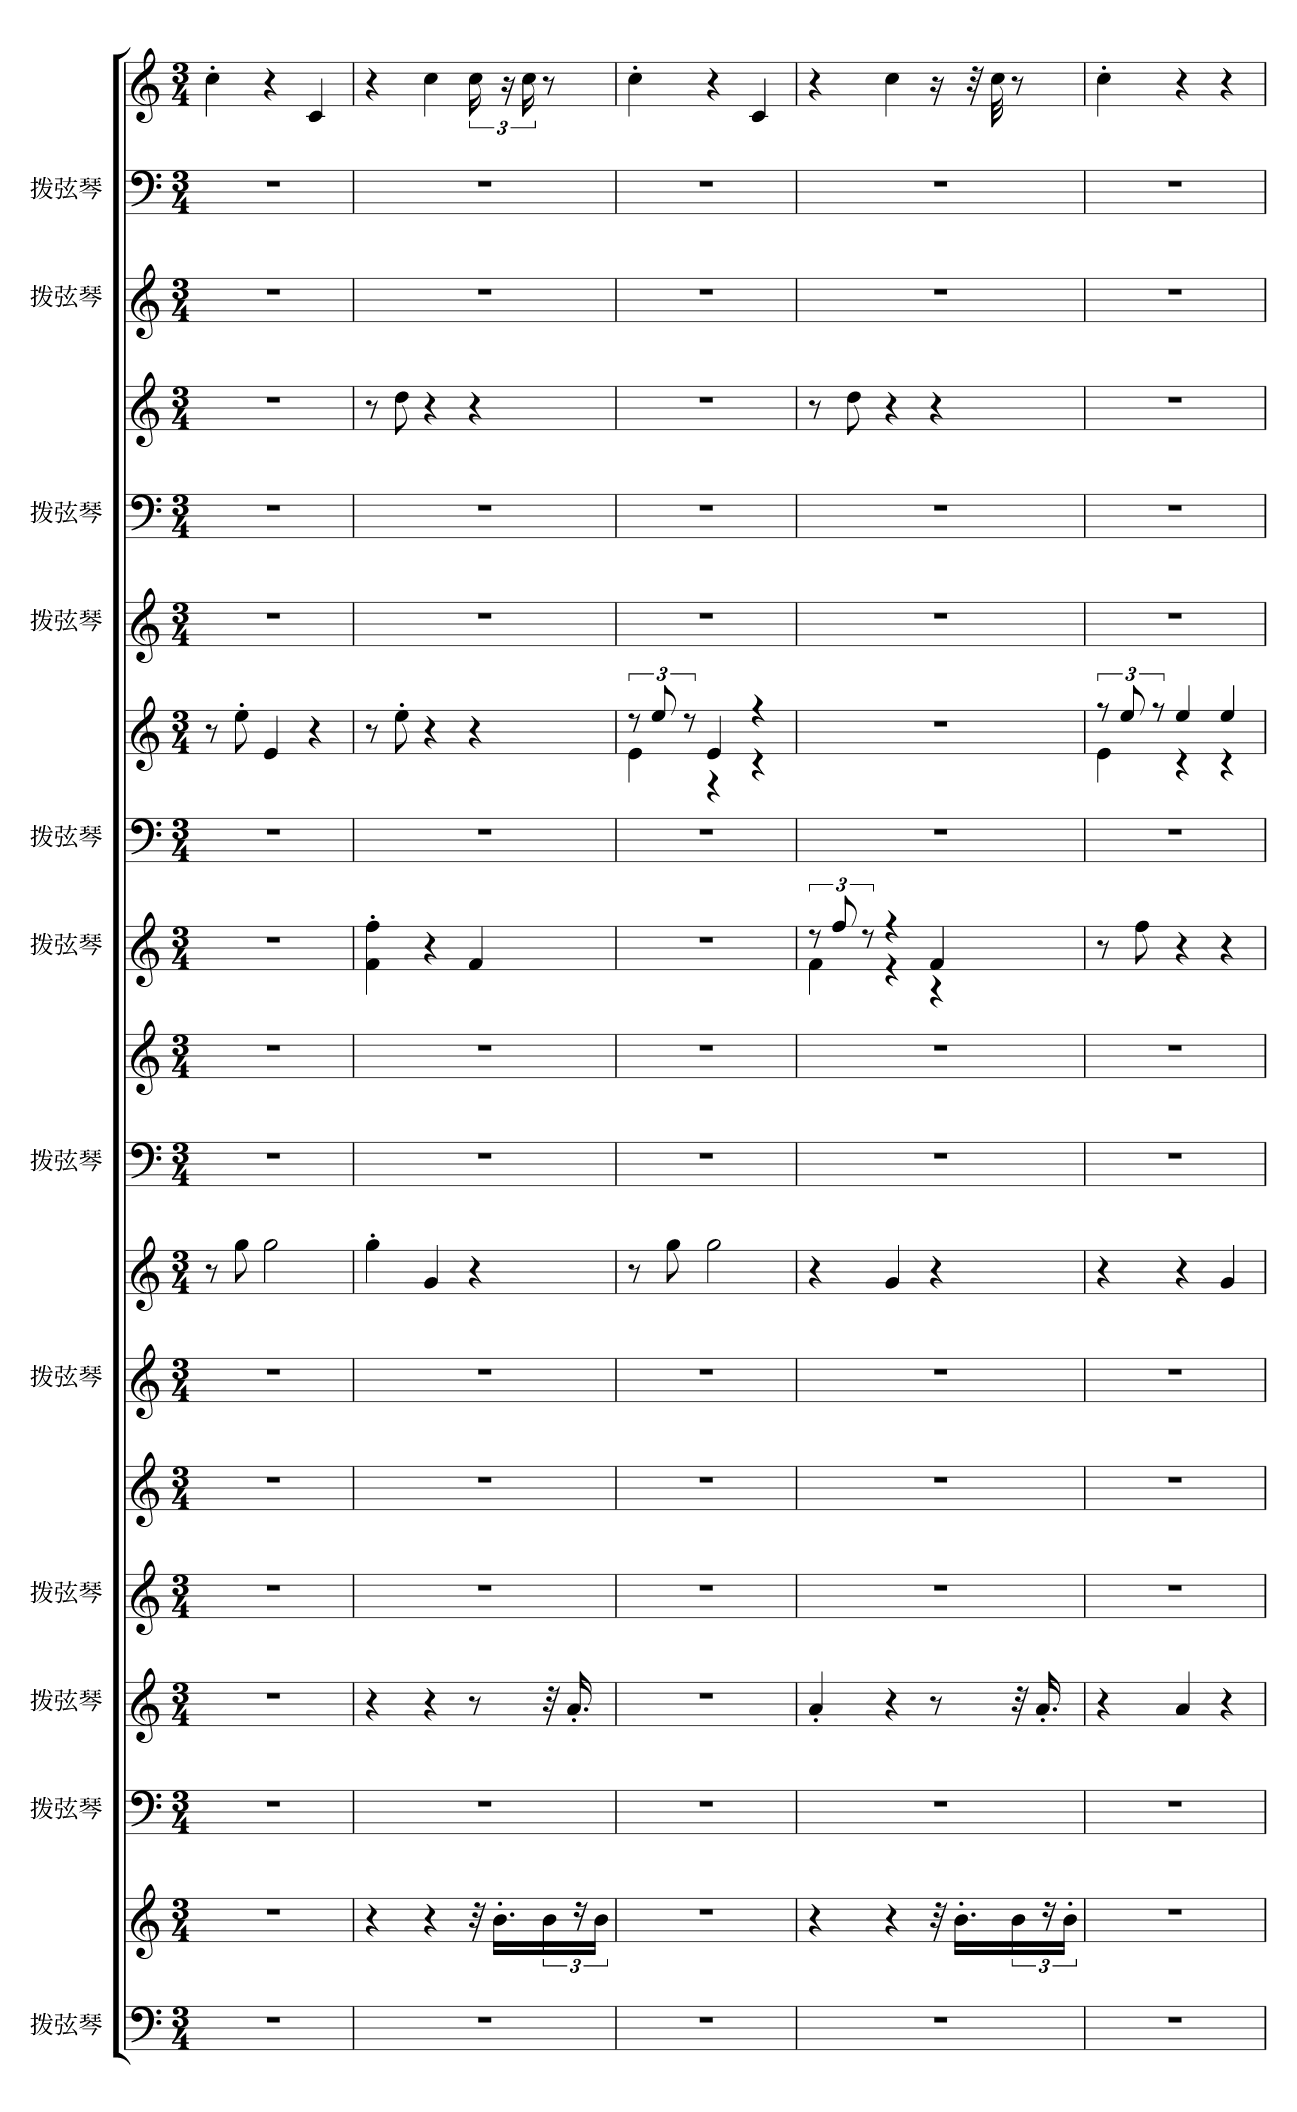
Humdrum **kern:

**kern	**kern	**kern	**kern	**kern	**kern	**kern	**kern	**kern	**kern	**kern	**kern	**kern	**kern	**kern	**kern	**kern	**kern	**kern
*part12	*part12	*part11	*part10	*part9	*part9	*part8	*part8	*part7	*part7	*part6	*part5	*part5	*part4	*part3	*part3	*part2	*part1	*part1
*staff19	*staff18	*staff17	*staff16	*staff15	*staff14	*staff13	*staff12	*staff11	*staff10	*staff9	*staff8	*staff7	*staff6	*staff5	*staff4	*staff3	*staff2	*staff1
*I"拨弦琴	*	*I"拨弦琴	*I"拨弦琴	*I"拨弦琴	*	*I"拨弦琴	*	*I"拨弦琴	*	*I"拨弦琴	*I"拨弦琴	*	*I"拨弦琴	*I"拨弦琴	*	*I"拨弦琴	*I"拨弦琴	*
*clefF4	*clefG2	*clefF4	*clefG2	*clefG2	*clefG2	*clefG2	*clefG2	*clefF4	*clefG2	*clefG2	*clefF4	*clefG2	*clefG2	*clefF4	*clefG2	*clefG2	*clefF4	*clefG2
*k[]	*k[]	*k[]	*k[]	*k[]	*k[]	*k[]	*k[]	*k[]	*k[]	*k[]	*k[]	*k[]	*k[]	*k[]	*k[]	*k[]	*k[]	*k[]
*M3/4	*M3/4	*M3/4	*M3/4	*M3/4	*M3/4	*M3/4	*M3/4	*M3/4	*M3/4	*M3/4	*M3/4	*M3/4	*M3/4	*M3/4	*M3/4	*M3/4	*M3/4	*M3/4
*MM124	*MM124	*MM124	*MM124	*MM124	*MM124	*MM124	*MM124	*MM124	*MM124	*MM124	*MM124	*MM124	*MM124	*MM124	*MM124	*MM124	*MM124	*MM124
=1	=1	=1	=1	=1	=1	=1	=1	=1	=1	=1	=1	=1	=1	=1	=1	=1	=1	=1
2.r	2.r	2.r	2.r	2.r	2.r	2.r	8r	2.r	2.r	2.r	2.r	8r	2.r	2.r	2.r	2.r	2.r	4cc'\
.	.	.	.	.	.	.	8gg\	.	.	.	.	8ee'\	.	.	.	.	.	.
.	.	.	.	.	.	.	2gg\	.	.	.	.	4e/	.	.	.	.	.	4r
.	.	.	.	.	.	.	.	.	.	.	.	4r	.	.	.	.	.	4c/
=2	=2	=2	=2	=2	=2	=2	=2	=2	=2	=2	=2	=2	=2	=2	=2	=2	=2	=2
2.r	4r	2.r	4r	2.r	2.r	2.r	4gg'\	2.r	2.r	4f\' 4ff\'	2.r	8r	2.r	2.r	8r	2.r	2.r	4r
.	.	.	.	.	.	.	.	.	.	.	.	8ee'\	.	.	8dd\	.	.	.
.	4r	.	4r	.	.	.	4g/	.	.	4r	.	4r	.	.	4r	.	.	4cc\
.	32r	.	8r	.	.	.	4r	.	.	4f/	.	4r	.	.	4r	.	.	24cc\
.	16.b'\LL	.	.	.	.	.	.	.	.	.	.	.	.	.	.	.	.	.
.	.	.	.	.	.	.	.	.	.	.	.	.	.	.	.	.	.	24r
.	.	.	.	.	.	.	.	.	.	.	.	.	.	.	.	.	.	24cc\
.	24b\JJ	.	32r	.	.	.	.	.	.	.	.	.	.	.	.	.	.	8r
.	.	.	16.a'/	.	.	.	.	.	.	.	.	.	.	.	.	.	.	.
.	24r	.	.	.	.	.	.	.	.	.	.	.	.	.	.	.	.	.
.	24b\	.	.	.	.	.	.	.	.	.	.	.	.	.	.	.	.	.
=3	=3	=3	=3	=3	=3	=3	=3	=3	=3	=3	=3	=3	=3	=3	=3	=3	=3	=3
*	*	*	*	*	*	*	*	*	*	*	*	*^	*	*	*	*	*	*
2.r	2.r	2.r	2.r	2.r	2.r	2.r	8r	2.r	2.r	2.r	2.r	12r	4e\	2.r	2.r	2.r	2.r	2.r	4cc'\
.	.	.	.	.	.	.	.	.	.	.	.	12ee/	.	.	.	.	.	.	.
.	.	.	.	.	.	.	8gg\	.	.	.	.	.	.	.	.	.	.	.	.
.	.	.	.	.	.	.	.	.	.	.	.	12r	.	.	.	.	.	.	.
.	.	.	.	.	.	.	2gg\	.	.	.	.	4e/	4r	.	.	.	.	.	4r
.	.	.	.	.	.	.	.	.	.	.	.	4r	4r	.	.	.	.	.	4c/
*	*	*	*	*	*	*	*	*	*	*	*	*v	*v	*	*	*	*	*	*
=4	=4	=4	=4	=4	=4	=4	=4	=4	=4	=4	=4	=4	=4	=4	=4	=4	=4	=4
*	*	*	*	*	*	*	*	*	*	*^	*	*	*	*	*	*	*	*
2.r	4r	2.r	4a'/	2.r	2.r	2.r	4r	2.r	2.r	12r	4f\	2.r	2.r	2.r	2.r	8r	2.r	2.r	4r
.	.	.	.	.	.	.	.	.	.	12ff/	.	.	.	.	.	.	.	.	.
.	.	.	.	.	.	.	.	.	.	.	.	.	.	.	.	8dd\	.	.	.
.	.	.	.	.	.	.	.	.	.	12r	.	.	.	.	.	.	.	.	.
.	4r	.	4r	.	.	.	4g/	.	.	4r	4r	.	.	.	.	4r	.	.	4cc\
.	32r	.	8r	.	.	.	4r	.	.	4f/	4r	.	.	.	.	4r	.	.	16r
.	16.b'\LL	.	.	.	.	.	.	.	.	.	.	.	.	.	.	.	.	.	.
.	.	.	.	.	.	.	.	.	.	.	.	.	.	.	.	.	.	.	32r
.	.	.	.	.	.	.	.	.	.	.	.	.	.	.	.	.	.	.	32cc\
.	24b\JJ	.	32r	.	.	.	.	.	.	.	.	.	.	.	.	.	.	.	8r
.	.	.	16.a'/	.	.	.	.	.	.	.	.	.	.	.	.	.	.	.	.
.	24r	.	.	.	.	.	.	.	.	.	.	.	.	.	.	.	.	.	.
.	24b'\	.	.	.	.	.	.	.	.	.	.	.	.	.	.	.	.	.	.
*	*	*	*	*	*	*	*	*	*	*v	*v	*	*	*	*	*	*	*	*
=5	=5	=5	=5	=5	=5	=5	=5	=5	=5	=5	=5	=5	=5	=5	=5	=5	=5	=5
*	*	*	*	*	*	*	*	*	*	*	*	*^	*	*	*	*	*	*
2.r	2.r	2.r	4r	2.r	2.r	2.r	4r	2.r	2.r	8r	2.r	12r	4e\	2.r	2.r	2.r	2.r	2.r	4cc'\
.	.	.	.	.	.	.	.	.	.	.	.	12ee/	.	.	.	.	.	.	.
.	.	.	.	.	.	.	.	.	.	8ff\	.	.	.	.	.	.	.	.	.
.	.	.	.	.	.	.	.	.	.	.	.	12r	.	.	.	.	.	.	.
.	.	.	4a/	.	.	.	4r	.	.	4r	.	4ee/	4r	.	.	.	.	.	4r
.	.	.	4r	.	.	.	4g/	.	.	4r	.	4ee/	4r	.	.	.	.	.	4r
*	*	*	*	*	*	*	*	*	*	*	*	*v	*v	*	*	*	*	*	*
=	=	=	=	=	=	=	=	=	=	=	=	=	=	=	=	=	=	=
*-	*-	*-	*-	*-	*-	*-	*-	*-	*-	*-	*-	*-	*-	*-	*-	*-	*-	*-
